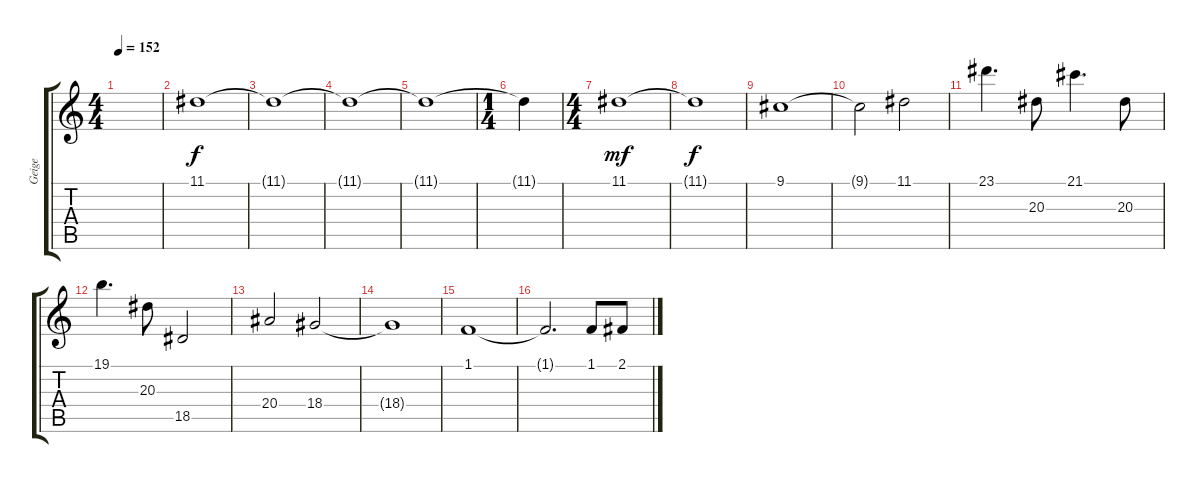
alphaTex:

\track ("Geige" "Geige") {instrument cello}
\staff {score tabs}
\tuning (E4 B3 G3 D3 A2 E2) {hide}
\ts (4 4)
\tempo 152
\clef g2
\ks c
|
11.1.1 |
11.1{t}.1 |
11.1{t}.1 |
11.1{t}.1 |
\ts (1 4)
11.1{t}.4 |
\ts (4 4)
11.1.1{dy mf} |
11.1{t}.1{dy f} |
9.1.1 |
9.1{t}.2 11.1.2 |
23.1.4{d} 20.3.8 21.1.4{d} 20.3.8 |
19.1.4{d} 20.3.8 18.5.2 |
20.4.2 18.4.2 |
18.4{t}.1 |
1.1.1 |
1.1{t}.2{d} 1.1.8 2.1.8
